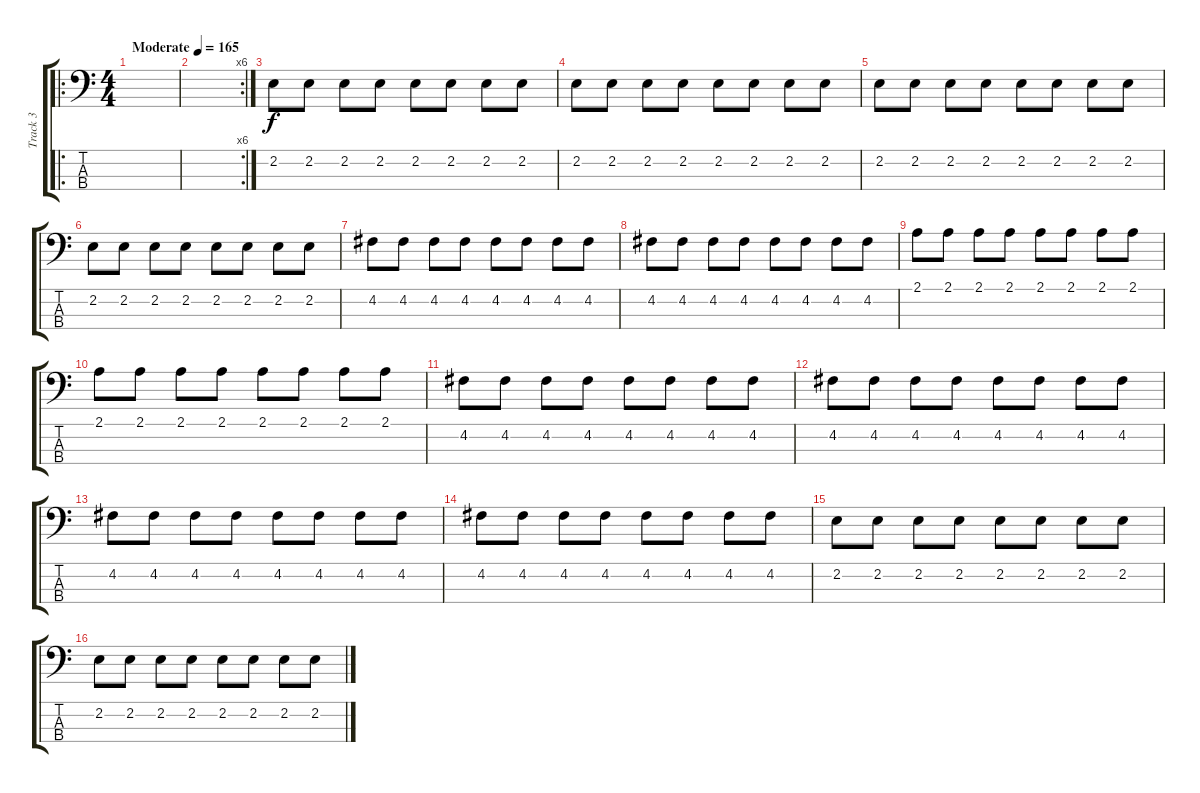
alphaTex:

\track ("Track 3" "Track 3") {instrument electricbassfinger}
\staff {score tabs}
\tuning (G2 D2 A1 E1) {hide}
\ro
\ts (4 4)
\tempo (165 "Moderate")
\clef f4
\ks c
|
\rc 6
|
2.2.8 2.2.8 2.2.8 2.2.8 2.2.8 2.2.8 2.2.8 2.2.8 |
2.2.8 2.2.8 2.2.8 2.2.8 2.2.8 2.2.8 2.2.8 2.2.8 |
2.2.8 2.2.8 2.2.8 2.2.8 2.2.8 2.2.8 2.2.8 2.2.8 |
2.2.8 2.2.8 2.2.8 2.2.8 2.2.8 2.2.8 2.2.8 2.2.8 |
4.2.8 4.2.8 4.2.8 4.2.8 4.2.8 4.2.8 4.2.8 4.2.8 |
4.2.8 4.2.8 4.2.8 4.2.8 4.2.8 4.2.8 4.2.8 4.2.8 |
2.1.8 2.1.8 2.1.8 2.1.8 2.1.8 2.1.8 2.1.8 2.1.8 |
2.1.8 2.1.8 2.1.8 2.1.8 2.1.8 2.1.8 2.1.8 2.1.8 |
4.2.8 4.2.8 4.2.8 4.2.8 4.2.8 4.2.8 4.2.8 4.2.8 |
4.2.8 4.2.8 4.2.8 4.2.8 4.2.8 4.2.8 4.2.8 4.2.8 |
4.2.8 4.2.8 4.2.8 4.2.8 4.2.8 4.2.8 4.2.8 4.2.8 |
4.2.8 4.2.8 4.2.8 4.2.8 4.2.8 4.2.8 4.2.8 4.2.8 |
2.2.8 2.2.8 2.2.8 2.2.8 2.2.8 2.2.8 2.2.8 2.2.8 |
2.2.8 2.2.8 2.2.8 2.2.8 2.2.8 2.2.8 2.2.8 2.2.8
